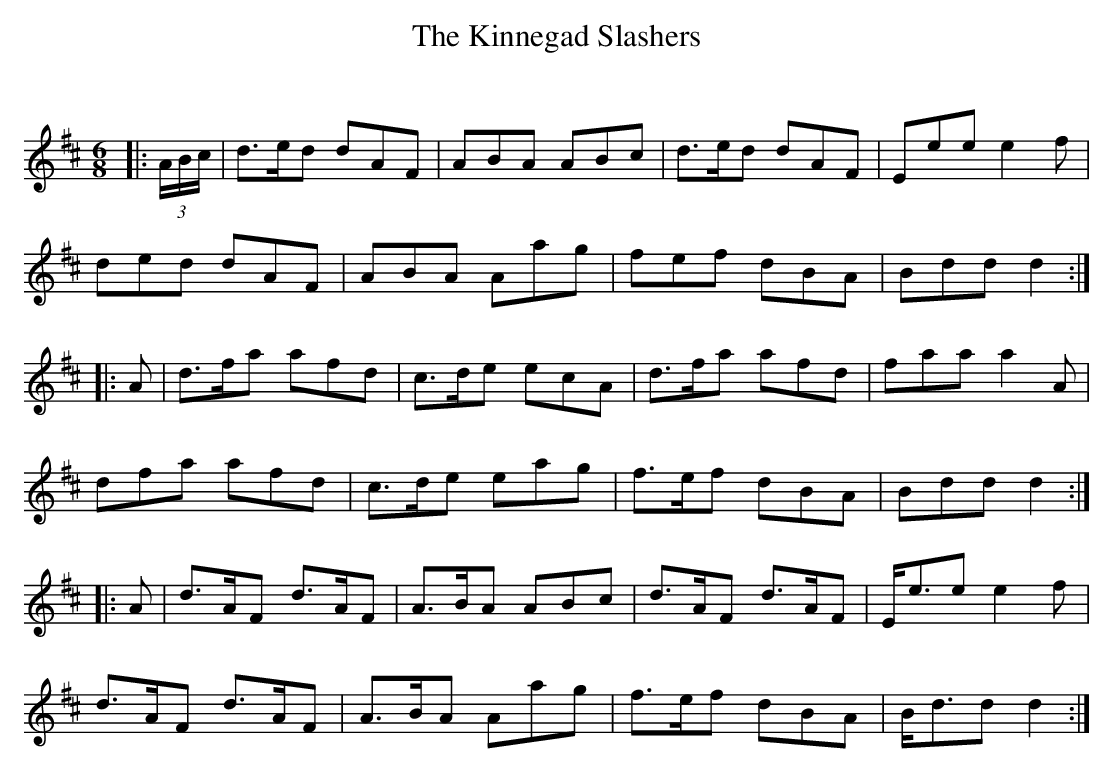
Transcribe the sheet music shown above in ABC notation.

X:1
T: The Kinnegad Slashers
C:
Q:180
K:D
M:6/8
L:1/16
|:(3ABc|d3ed2 d2A2F2|A2B2A2 A2B2c2|d3ed2 d2A2F2|E2e2e2 e4f2|
d2e2d2 d2A2F2|A2B2A2 A2a2g2|f2e2f2 d2B2A2|B2d2d2d4:|
|:A2|d3fa2 a2f2d2|c3de2 e2c2A2|d3fa2 a2f2d2|f2a2a2 a4A2|
d2f2a2 a2f2d2|c3de2 e2a2g2|f3ef2 d2B2A2|B2d2d2d4:|
|:A2|d3AF2 d3AF2|A3BA2 A2B2c2|d3AF2 d3AF2|Ee3e2 e4f2|
d3AF2 d3AF2|A3BA2 A2a2g2|f3ef2 d2B2A2|Bd3d2 d4:|
